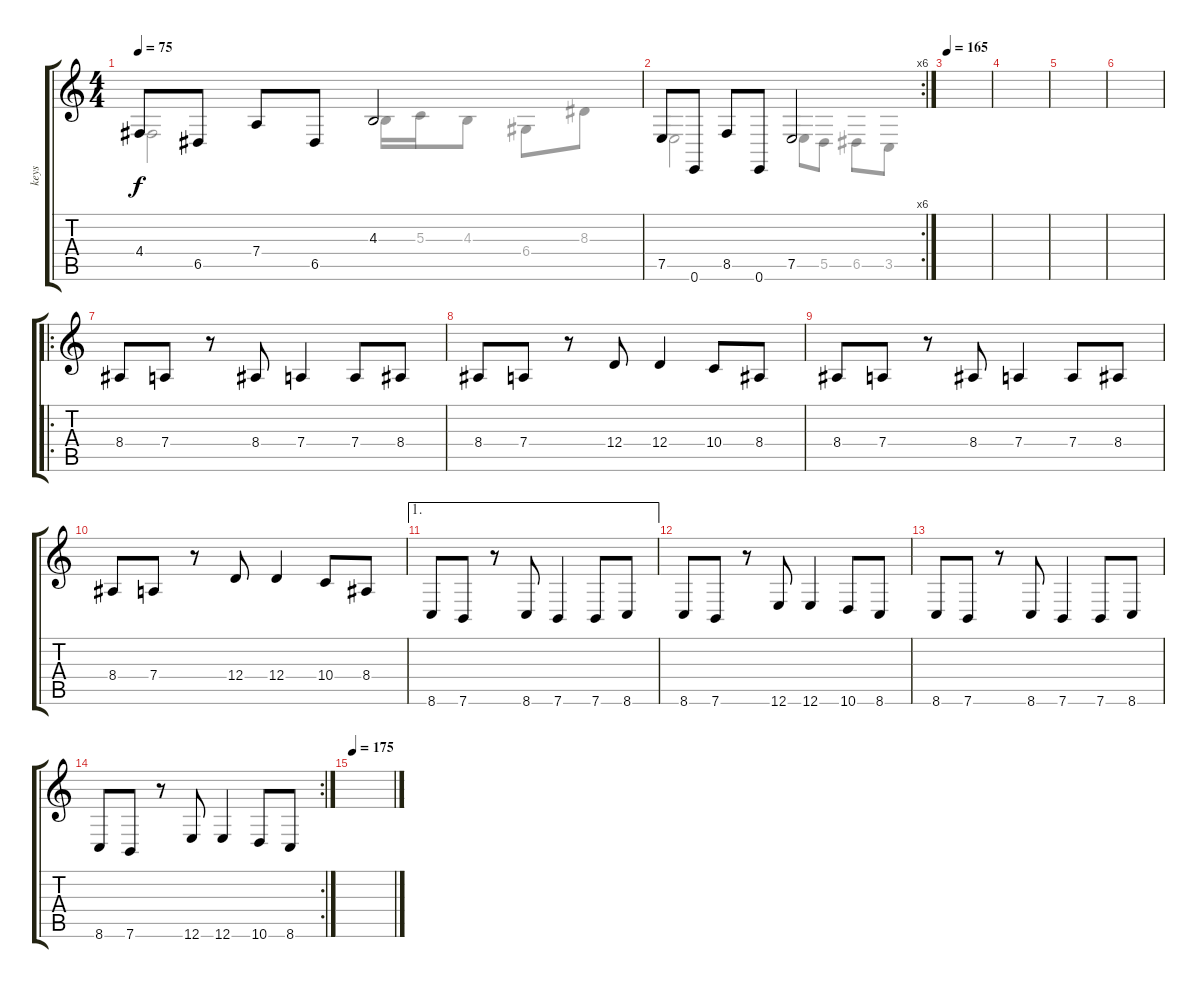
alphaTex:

\track ("keys" "keys") {instrument churchorgan}
\staff {score tabs}
\tuning (E4 B3 G3 D3 A2 E2) {hide}
\voice
\ts (4 4)
\tempo 75
\clef g2
\ks c
4.4.8{dy f} 6.5.8 7.4.8 6.5.8 4.3.2 |
\rc 6
7.5.8 0.6.8 8.5.8 0.6.8 7.5.2 |
\tempo 165
|
|
|
|
\ro
8.4.8 7.4.8 r.8 8.4.8 7.4.4 7.4.8 8.4.8 |
8.4.8 7.4.8 r.8 12.4.8 12.4.4 10.4.8 8.4.8 |
8.4.8 7.4.8 r.8 8.4.8 7.4.4 7.4.8 8.4.8 |
8.4.8 7.4.8 r.8 12.4.8 12.4.4 10.4.8 8.4.8 |
\ae 1
8.6.8 7.6.8 r.8 8.6.8 7.6.4 7.6.8 8.6.8 |
8.6.8 7.6.8 r.8 12.6.8 12.6.4 10.6.8 8.6.8 |
8.6.8 7.6.8 r.8 8.6.8 7.6.4 7.6.8 8.6.8 |
\rc 2
8.6.8 7.6.8 r.8 12.6.8 12.6.4 10.6.8 8.6.8 |
\tempo 175
|
\voice
\clef g2
\ottava regular
\simile none
\ks c
4.4.2{dy f} 4.3.16 5.3.16 4.3.8 6.4.8 8.3.8 |
7.5.2 7.5.8 5.5.8 6.5.8 3.5.8 |
|
|
|
|
|
|
|
|
|
|
|
|
|
